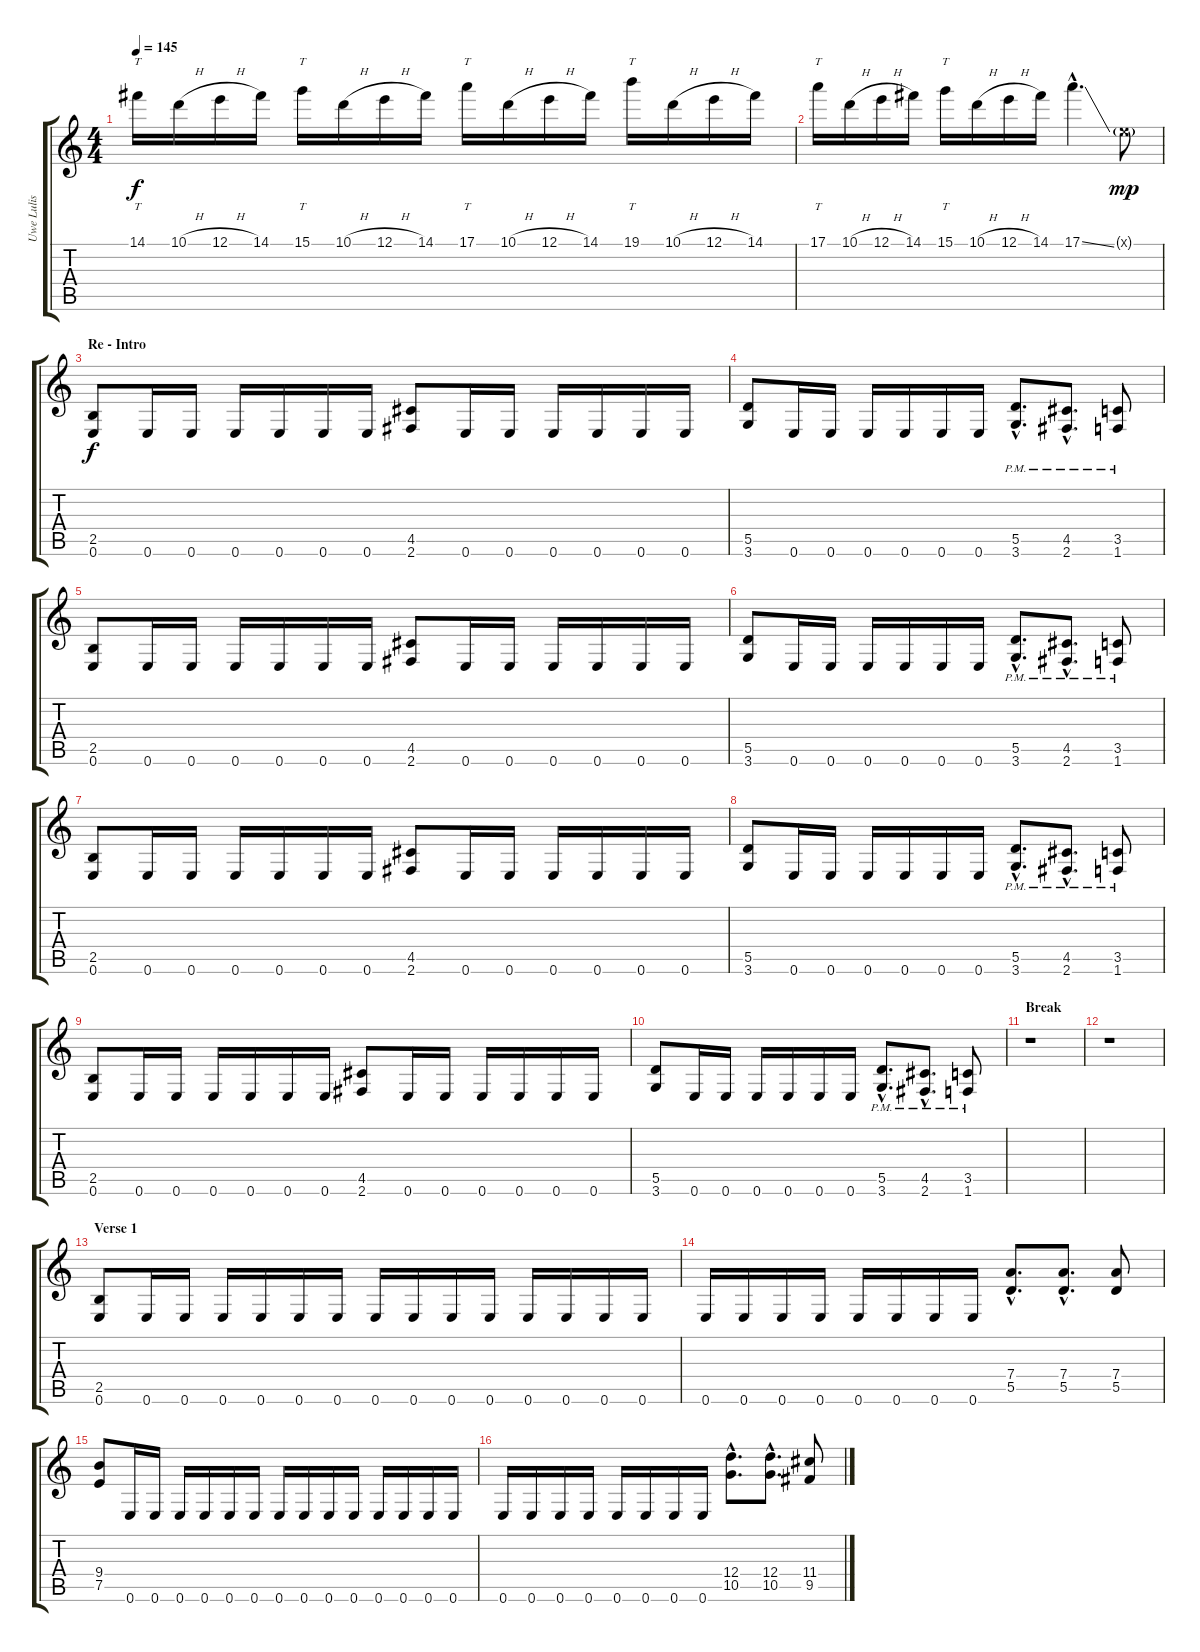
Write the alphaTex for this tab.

\track ("Uwe Lulis (Lead Guitar)" "Uwe Lulis ") {instrument distortionguitar}
\staff {score tabs}
\tuning (E4 B3 G3 D3 A2 E2) {hide}
\ts (4 4)
\tempo 145
\clef g2
\ks c
14.1.16{tt dy f} 10.1{h}.16 12.1{h}.16 14.1.16 15.1.16{tt} 10.1{h}.16 12.1{h}.16 14.1.16 17.1.16{tt} 10.1{h}.16 12.1{h}.16 14.1.16 19.1.16{tt} 10.1{h}.16 12.1{h}.16 14.1.16 |
17.1.16{tt} 10.1{h}.16 12.1{h}.16 14.1.16 15.1.16{tt} 10.1{h}.16 12.1{h}.16 14.1.16 17.1{ss hac}.4{d} 0.1{g x}.8{dy mp} |
\section ("" "Re - Intro")
(2.5 0.6).8{dy f} 0.6.16 0.6.16 0.6.16 0.6.16 0.6.16 0.6.16 (4.5 2.6).8 0.6.16 0.6.16 0.6.16 0.6.16 0.6.16 0.6.16 |
(5.5 3.6).8 0.6.16 0.6.16 0.6.16 0.6.16 0.6.16 0.6.16 (5.5{hac pm} 3.6{hac pm}).8{d} (4.5{hac pm} 2.6{hac pm}).8{d} (3.5{pm} 1.6{pm}).8 |
(2.5 0.6).8 0.6.16 0.6.16 0.6.16 0.6.16 0.6.16 0.6.16 (4.5 2.6).8 0.6.16 0.6.16 0.6.16 0.6.16 0.6.16 0.6.16 |
(5.5 3.6).8 0.6.16 0.6.16 0.6.16 0.6.16 0.6.16 0.6.16 (5.5{hac pm} 3.6{hac pm}).8{d} (4.5{hac pm} 2.6{hac pm}).8{d} (3.5{pm} 1.6{pm}).8 |
(2.5 0.6).8 0.6.16 0.6.16 0.6.16 0.6.16 0.6.16 0.6.16 (4.5 2.6).8 0.6.16 0.6.16 0.6.16 0.6.16 0.6.16 0.6.16 |
(5.5 3.6).8 0.6.16 0.6.16 0.6.16 0.6.16 0.6.16 0.6.16 (5.5{hac pm} 3.6{hac pm}).8{d} (4.5{hac pm} 2.6{hac pm}).8{d} (3.5{pm} 1.6{pm}).8 |
(2.5 0.6).8 0.6.16 0.6.16 0.6.16 0.6.16 0.6.16 0.6.16 (4.5 2.6).8 0.6.16 0.6.16 0.6.16 0.6.16 0.6.16 0.6.16 |
(5.5 3.6).8 0.6.16 0.6.16 0.6.16 0.6.16 0.6.16 0.6.16 (5.5{hac pm} 3.6{hac pm}).8{d} (4.5{hac pm} 2.6{hac pm}).8{d} (3.5{pm} 1.6{pm}).8 |
\section ("" "Break")
r.1 |
r.1 |
\section ("" "Verse 1")
(2.5 0.6).8 0.6.16 0.6.16 0.6.16 0.6.16 0.6.16 0.6.16 0.6.16 0.6.16 0.6.16 0.6.16 0.6.16 0.6.16 0.6.16 0.6.16 |
0.6.16 0.6.16 0.6.16 0.6.16 0.6.16 0.6.16 0.6.16 0.6.16 (7.4{hac} 5.5{hac}).8{d} (7.4{hac} 5.5{hac}).8{d} (7.4 5.5).8 |
(9.4 7.5).8 0.6.16 0.6.16 0.6.16 0.6.16 0.6.16 0.6.16 0.6.16 0.6.16 0.6.16 0.6.16 0.6.16 0.6.16 0.6.16 0.6.16 |
0.6.16 0.6.16 0.6.16 0.6.16 0.6.16 0.6.16 0.6.16 0.6.16 (12.4{hac} 10.5{hac}).8{d} (12.4{hac} 10.5{hac}).8{d} (11.4 9.5).8
